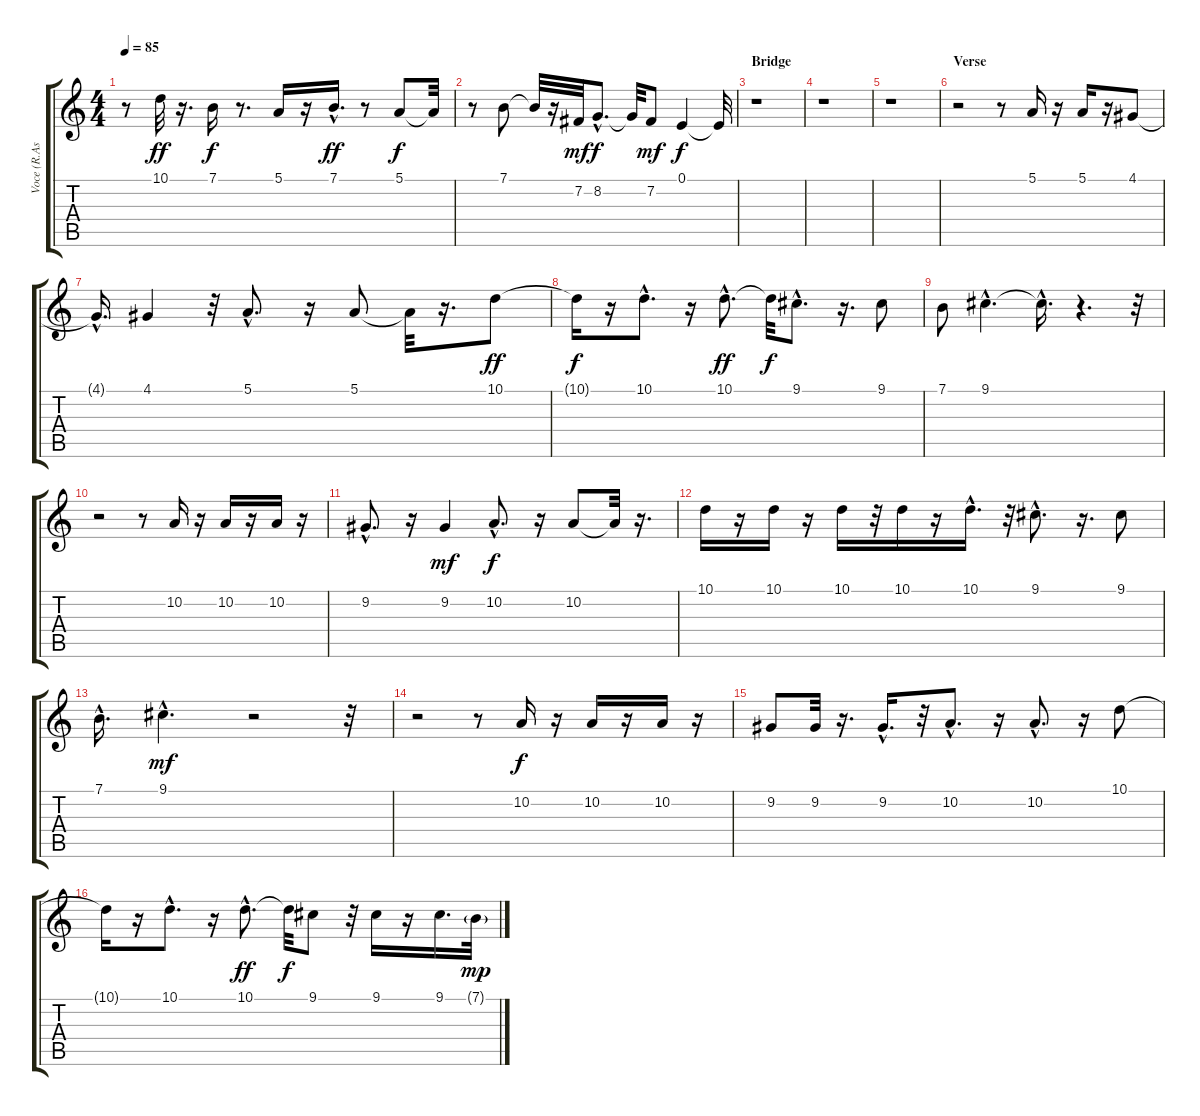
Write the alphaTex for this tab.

\track ("Voce (R.Ashcroft)" "Voce (R.As") {instrument flute}
\staff {score tabs}
\tuning (E4 B3 G3 D3 A2 E2) {hide}
\ts (4 4)
\tempo 85
\clef g2
\ks c
r.8{dy ff} 10.1.32 r.16{d} 7.1.16{dy f} r.8{d} 5.1.16 r.16 7.1{hac}.16{d dy ff} r.8 5.1.8{dy f} 5.1{t}.32 |
r.8 7.1.8 7.1{t}.32 r.16 7.2.32{dy mf} 8.2{hac}.8{d dy f} 8.2{t}.32 7.2.8{dy mf} 0.1.4{dy f} 0.1{t}.32 |
\section ("" "Bridge")
r.1 |
r.1 |
r.1 |
\section ("" "Verse")
r.2 r.8 5.1.16 r.16 5.1.16 r.16 4.1.8 |
4.1{hac t}.16{d} 4.1.4 r.32 5.1{hac}.8{d} r.16 5.1.8 5.1{t}.32 r.16{d} 10.1.8{dy ff} |
10.1{t}.16{dy f} r.16 10.1{hac}.8{d} r.16 10.1{hac}.8{d dy ff} 10.1{t}.32{dy f} 9.1{hac}.8{d} r.16{d} 9.1.8 |
7.1.8 9.1{hac}.4{d} 9.1{hac t}.16{d} r.4{d} r.32 |
r.2 r.8 10.2.16 r.16 10.2.16 r.16 10.2.16 r.16 |
9.2{hac}.8{d} r.16 9.2.4{dy mf} 10.2{hac}.8{d dy f} r.16 10.2.8 10.2{t}.32 r.16{d} |
10.1.16 r.16 10.1.16 r.16 10.1.16 r.32 10.1.16 r.16 10.1{hac}.16{d} r.32 9.1{hac}.8{d} r.16{d} 9.1.8 |
7.1{hac}.16{d} 9.1{hac}.4{d dy mf} r.2 r.32 |
r.2 r.8 10.2.16{dy f} r.16 10.2.16 r.16 10.2.16 r.16 |
9.2.8 9.2.32 r.16{d} 9.2{hac}.16{d} r.32 10.2{hac}.8{d} r.16 10.2{hac}.8{d} r.16 10.1.8 |
10.1{t}.16 r.16 10.1{hac}.8{d} r.16 10.1{hac}.8{d dy ff} 10.1{t}.32{dy f} 9.1.8 r.32 9.1.16 r.16 9.1.16{d} 7.1{g}.32{dy mp}
